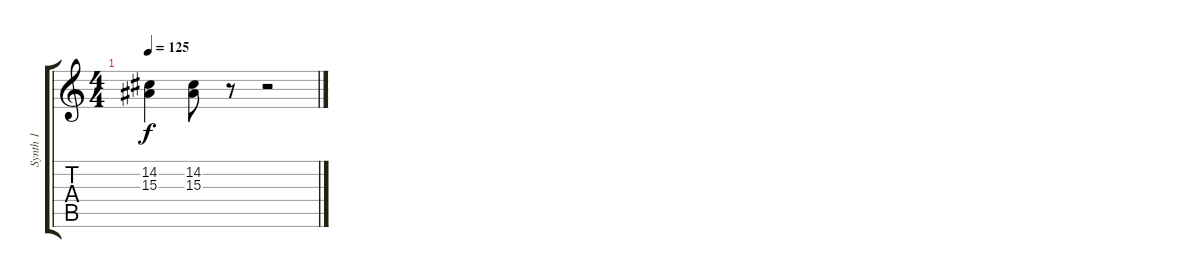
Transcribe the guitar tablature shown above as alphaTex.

\track ("Synth 1" "Synth 1") {instrument electricpiano2}
\staff {score tabs}
\tuning (E4 B3 G3 D3 A2 E2) {hide}
\ts (4 4)
\tempo 125
\clef g2
\ks c
(14.2 15.3).4{dy f} (14.2 15.3).8 r.8 r.2
